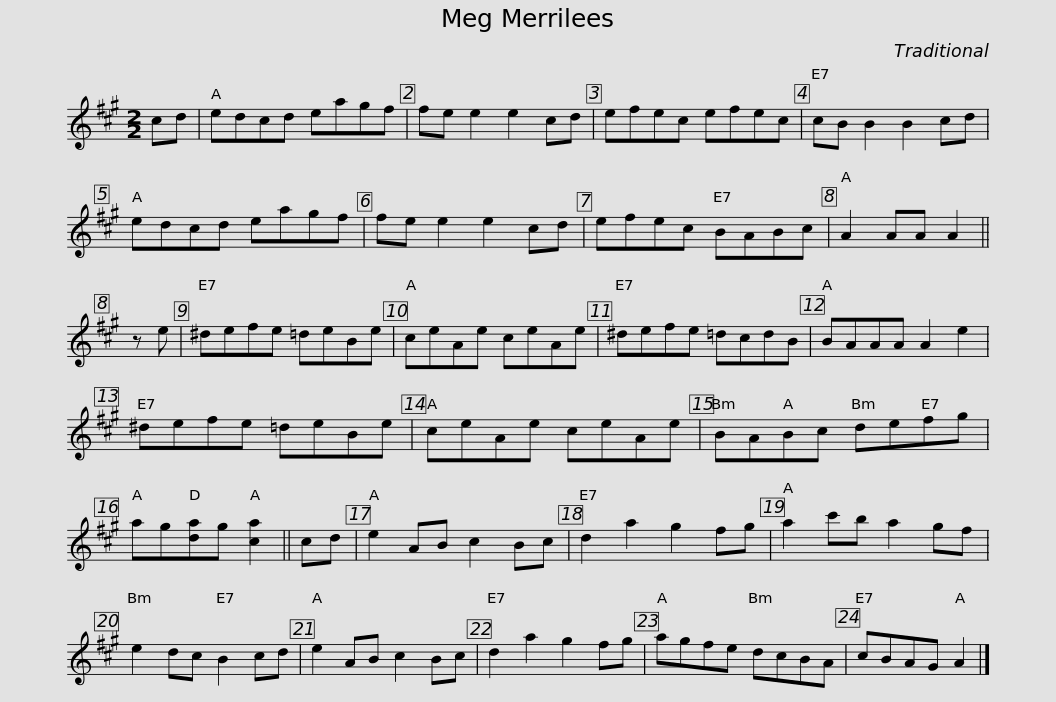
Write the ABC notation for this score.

X:1
L:1/8
M:2/2
I:linebreak $
K:A
V:1 treble
V:1
 cd | edcd eagf | fe e2 e2 cd | efec efec | cB B2 B2 cd | %5
 edcd eagf |$ fe e2 e2 cd | efec BABc | A2 AA A2 || z e | %10
 ^defe =deBe | ceAe ceAe |$ ^defe =dcdB | BAAA A2 e2 | ^defe =deBe | %15
 ceAe ceAe | BABc defg |$ ag[da]g [ca]2 || cd | e2 AB c2 Bc | %20
 d2 a2 g2 fg | a2 c'b a2 gf | e2 dc B2 cd | e2 AB c2 Bc |$ d2 a2 g2 fg | %25
 agfe dcBA | cBAG A2 |] %27
